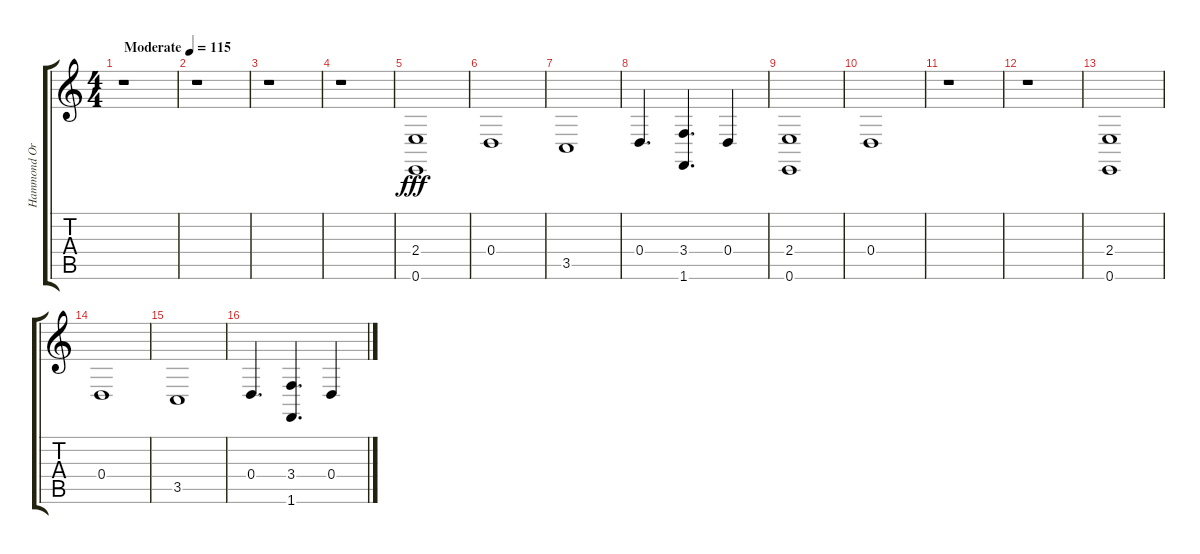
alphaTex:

\track ("Hammond Organ" "Hammond Or") {instrument drawbarorgan}
\staff {score tabs}
\tuning (E4 B3 G3 D3 A2 E2) {hide}
\ts (4 4)
\tempo (115 "Moderate")
\clef g2
\ks c
r.1{dy fff instrument drawbarorgan} |
r.1 |
r.1 |
r.1 |
(2.4 0.6).1 |
0.4.1 |
3.5.1 |
0.4.4{d} (3.4 1.6).4{d} 0.4.4 |
(2.4 0.6).1 |
0.4.1 |
r.1 |
r.1 |
(2.4 0.6).1 |
0.4.1 |
3.5.1 |
0.4.4{d} (3.4 1.6).4{d} 0.4.4
